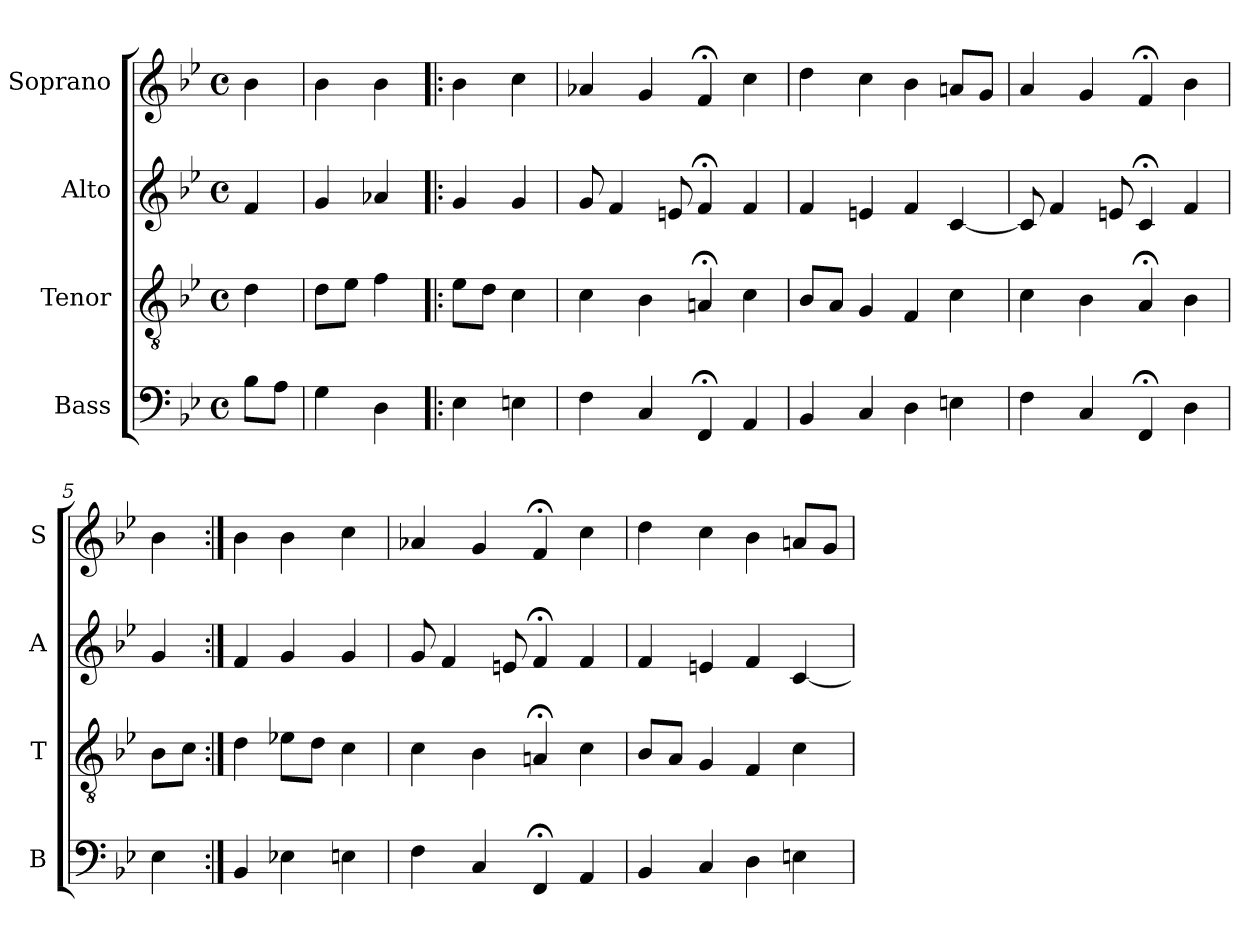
**kern	**kern	**kern	**kern
*part4	*part3	*part2	*part1
*staff4	*staff3	*staff2	*staff1
*I"Bass	*I"Tenor	*I"Alto	*I"Soprano
*I'B	*I'T	*I'A	*I'S
*clefF4	*clefGv2	*clefG2	*clefG2
*k[b-e-]	*k[b-e-]	*k[b-e-]	*k[b-e-]
*B-:	*B-:	*B-:	*B-:
*M4/4	*M4/4	*M4/4	*M4/4
*met(c)	*met(c)	*met(c)	*met(c)
*MM100	*MM100	*MM100	*MM100
=	=	=	=
8B-L	4d	4f	4b-
8AJ	.	.	.
=1	=1	=1	=1
4G	8dL	4g	4b-
.	8e-J	.	.
4D	4f	4a-X	4b-
=!|:	=!|:	=!|:	=!|:
4E-	8e-L	4g	4b-
.	8dJ	.	.
4En	4c	4g	4cc
=2	=2	=2	=2
4F	4c	8g	4a-X
.	.	4f	.
4C	4B-	.	4g
.	.	8en	.
4FF;<	4An;<	4f;<	4f;<
4AA	4c	4f	4cc
=3	=3	=3	=3
4BB-	8B-L	4f	4dd
.	8AJ	.	.
4C	4G	4en	4cc
4D	4F	4f	4b-
4En	4c	[4c	8anL
.	.	.	8gJ
=4	=4	=4	=4
4F	4c	8c]	4a
.	.	4f	.
4C	4B-	.	4g
.	.	8en	.
4FF;<	4A;<	4c;<	4f;<
4D	4B-	4f	4b-
=5	=5	=5	=5
4E-	8B-L	4g	4b-
.	8cJ	.	.
=:|!	=:|!	=:|!	=:|!
4BB-	4d	4f	4b-
4E-X	8e-XL	4g	4b-
.	8dJ	.	.
4En	4c	4g	4cc
=6	=6	=6	=6
4F	4c	8g	4a-X
.	.	4f	.
4C	4B-	.	4g
.	.	8en	.
4FF;<	4An;<	4f;<	4f;<
4AA	4c	4f	4cc
=7	=7	=7	=7
4BB-	8B-L	4f	4dd
.	8AJ	.	.
4C	4G	4en	4cc
4D	4F	4f	4b-
4En	4c	[4c	8anL
.	.	.	8gJ
=	=	=	=
*-	*-	*-	*-
